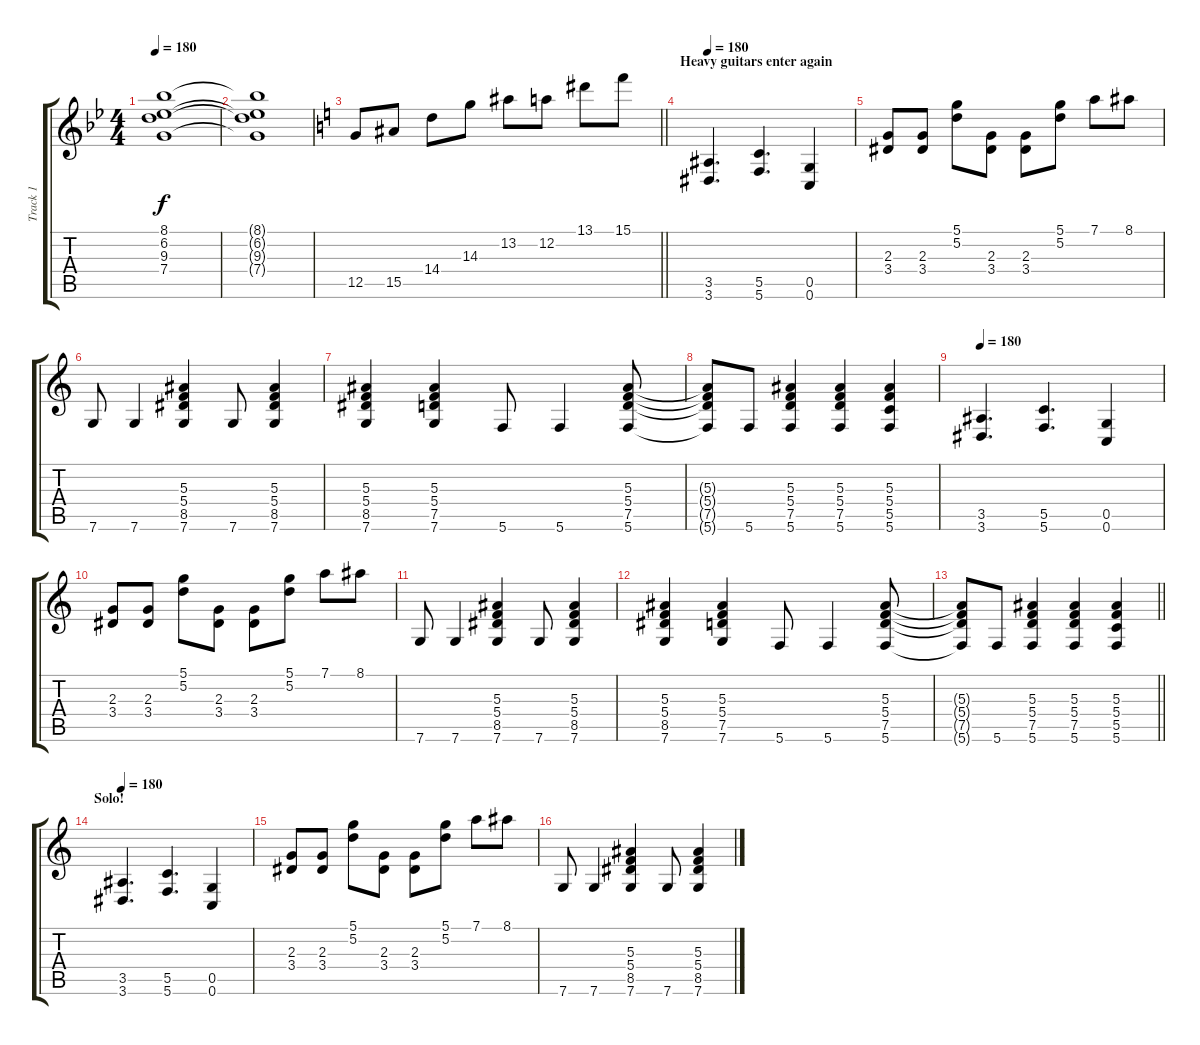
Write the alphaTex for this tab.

\track ("Track 1" "Track 1") {instrument electricguitarjazz}
\staff {score tabs}
\tuning (D4 A3 F3 C3 G2 C2) {hide}
\ts (4 4)
\tempo 180
\clef g2
\ks gminor
(8.1 6.2 9.3 7.4).1{dy f} |
(8.1{t} 6.2{t} 9.3{t} 7.4{t}).1 |
\barLineRight lightlight
\ks c
12.5.8 15.5.8 14.4.8 14.3.8 13.2.8 12.2.8 13.1.8 15.1.8 |
\section ("" "Heavy guitars enter again")
\tempo 180
(3.5 3.6).4{d instrument overdrivenguitar} (5.5 5.6).4{d} (0.5 0.6).4 |
(2.3 3.4).8 (2.3 3.4).8 (5.1 5.2).8 (2.3 3.4).8 (2.3 3.4).8 (5.1 5.2).8 7.1.8 8.1.8 |
7.6.8 7.6.4 (5.3 5.4 8.5 7.6).4 7.6.8 (5.3 5.4 8.5 7.6).4 |
(5.3 5.4 8.5 7.6).4 (5.3 5.4 7.5 7.6).4 5.6.8 5.6.4 (5.3 5.4 7.5 5.6).8 |
(5.3{t} 5.4{t} 7.5{t} 5.6{t}).8 5.6.8 (5.3 5.4 7.5 5.6).4 (5.3 5.4 7.5 5.6).4 (5.3 5.4 5.5 5.6).4 |
\tempo 180
(3.5 3.6).4{d instrument overdrivenguitar} (5.5 5.6).4{d} (0.5 0.6).4 |
(2.3 3.4).8 (2.3 3.4).8 (5.1 5.2).8 (2.3 3.4).8 (2.3 3.4).8 (5.1 5.2).8 7.1.8 8.1.8 |
7.6.8 7.6.4 (5.3 5.4 8.5 7.6).4 7.6.8 (5.3 5.4 8.5 7.6).4 |
(5.3 5.4 8.5 7.6).4 (5.3 5.4 7.5 7.6).4 5.6.8 5.6.4 (5.3 5.4 7.5 5.6).8 |
\barLineRight lightlight
(5.3{t} 5.4{t} 7.5{t} 5.6{t}).8 5.6.8 (5.3 5.4 7.5 5.6).4 (5.3 5.4 7.5 5.6).4 (5.3 5.4 5.5 5.6).4 |
\section ("" "Solo!")
\tempo 180
(3.5 3.6).4{d instrument overdrivenguitar} (5.5 5.6).4{d} (0.5 0.6).4 |
(2.3 3.4).8 (2.3 3.4).8 (5.1 5.2).8 (2.3 3.4).8 (2.3 3.4).8 (5.1 5.2).8 7.1.8 8.1.8 |
7.6.8 7.6.4 (5.3 5.4 8.5 7.6).4 7.6.8 (5.3 5.4 8.5 7.6).4
